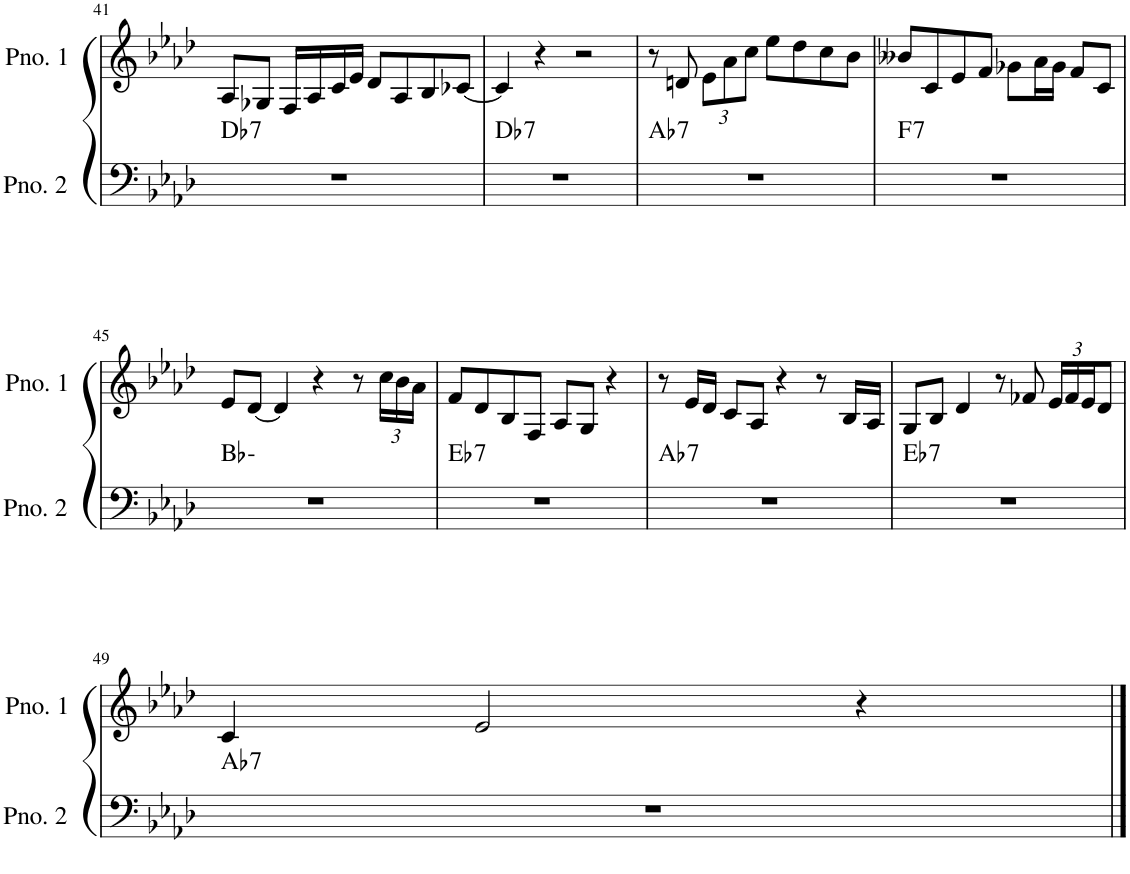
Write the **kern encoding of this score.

**kern	**harte	**kern
*part2	*part2	*part1
*staff2	*	*staff1
*I"ピアノ 2	*	*I"ピアノ 1
!!LO:PB:g=z
*clefF4	*	*clefG2
*k[b-e-a-d-]	*	*k[b-e-a-d-]
*M4/4	*	*M4/4
=41	=41	=41
!	!LO:H:kt=7	!
1r	Db:7	8A-/L
.	.	8G-X/J
.	.	16F/LL
.	.	16A-/
.	.	16c/
.	.	16e-/JJ
.	.	8d-/L
.	.	8A-/
.	.	8B-/
.	.	[8c-X/J
=42	=42	=42
!	!LO:H:kt=7	!
1r	Db:7	4c-/]
.	.	4r
.	.	2r
=43	=43	=43
!	!LO:H:kt=7	!
1r	Ab:7	8r
.	.	8dn/
*	*	*Xbrackettup
.	.	12e-\L
.	.	12a-\
.	.	12cc\J
.	.	8ee-\L
.	.	8dd-\
.	.	8cc\
.	.	8b-\J
=44	=44	=44
!	!LO:H:kt=7	!
1r	F:7	8b--X/L
.	.	8c/
.	.	8e-/
.	.	8f/J
.	.	8g-X\L
.	.	16a-\L
.	.	16g-\JJ
.	.	8f/L
.	.	8c/J
!!LO:LB:g=z
=45	=45	=45
1r	Bb:min	8e-/L
.	.	[8d-/J
.	.	4d-/]
.	.	4r
.	.	8r
.	.	24cc\LL
.	.	24b-\
.	.	24a-\JJ
=46	=46	=46
!	!LO:H:kt=7	!
1r	Eb:7	8f/L
.	.	8d-/
.	.	8B-/
.	.	8F/J
.	.	8A-/L
.	.	8G/J
.	.	4r
=47	=47	=47
!	!LO:H:kt=7	!
1r	Ab:7	8r
.	.	16e-/LL
.	.	16d-/JJ
.	.	8c/L
.	.	8A-/J
.	.	4r
.	.	8r
.	.	16B-/LL
.	.	16A-/JJ
=48	=48	=48
!	!LO:H:kt=7	!
1r	Eb:7	8G/L
.	.	8B-/J
.	.	4d-/
.	.	8r
.	.	8f-X/
.	.	24e-/LL
.	.	24f-/
.	.	24e-/J
.	.	8d-/J
!!LO:LB:g=z
=49	=49	=49
!	!LO:H:kt=7	!
1r	Ab:7	4c/
.	.	2e-/
.	.	4r
==	==	==
*-	*-	*-
